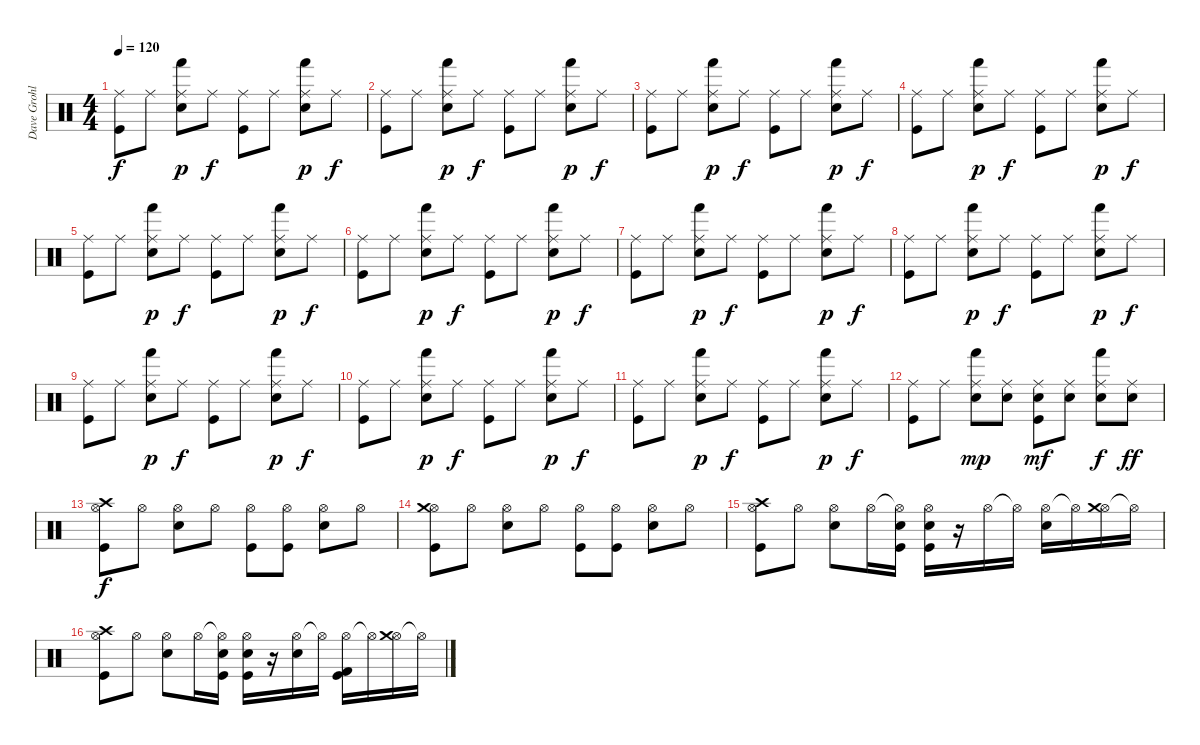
\track ("Dave Grohl : Drums" "Dave Grohl") {instrument percussion}
\staff {score}
\articulation defaults
\ts (4 4)
\tempo 120
\clef neutral
\ks c
("Ride (middle)" "Kick (hit)").8{dy f} "Ride (middle)".8 ("Ride (middle)" "Hand (hit)" "Electric Snare (hit)").8{dy p} "Ride (middle)".8{dy f} ("Ride (middle)" "Kick (hit)").8 "Ride (middle)".8 ("Ride (middle)" "Hand (hit)" "Electric Snare (hit)").8{dy p} "Ride (middle)".8{dy f} |
("Ride (middle)" "Kick (hit)").8 "Ride (middle)".8 ("Ride (middle)" "Hand (hit)" "Electric Snare (hit)").8{dy p} "Ride (middle)".8{dy f} ("Ride (middle)" "Kick (hit)").8 "Ride (middle)".8 ("Ride (middle)" "Hand (hit)" "Electric Snare (hit)").8{dy p} "Ride (middle)".8{dy f} |
("Ride (middle)" "Kick (hit)").8 "Ride (middle)".8 ("Ride (middle)" "Hand (hit)" "Electric Snare (hit)").8{dy p} "Ride (middle)".8{dy f} ("Ride (middle)" "Kick (hit)").8 "Ride (middle)".8 ("Ride (middle)" "Hand (hit)" "Electric Snare (hit)").8{dy p} "Ride (middle)".8{dy f} |
("Ride (middle)" "Kick (hit)").8 "Ride (middle)".8 ("Ride (middle)" "Hand (hit)" "Electric Snare (hit)").8{dy p} "Ride (middle)".8{dy f} ("Ride (middle)" "Kick (hit)").8 "Ride (middle)".8 ("Ride (middle)" "Hand (hit)" "Electric Snare (hit)").8{dy p} "Ride (middle)".8{dy f} |
("Ride (middle)" "Kick (hit)").8 "Ride (middle)".8 ("Ride (middle)" "Hand (hit)" "Electric Snare (hit)").8{dy p} "Ride (middle)".8{dy f} ("Ride (middle)" "Kick (hit)").8 "Ride (middle)".8 ("Ride (middle)" "Hand (hit)" "Electric Snare (hit)").8{dy p} "Ride (middle)".8{dy f} |
("Ride (middle)" "Kick (hit)").8 "Ride (middle)".8 ("Ride (middle)" "Hand (hit)" "Electric Snare (hit)").8{dy p} "Ride (middle)".8{dy f} ("Ride (middle)" "Kick (hit)").8 "Ride (middle)".8 ("Ride (middle)" "Hand (hit)" "Electric Snare (hit)").8{dy p} "Ride (middle)".8{dy f} |
("Ride (middle)" "Kick (hit)").8 "Ride (middle)".8 ("Ride (middle)" "Hand (hit)" "Electric Snare (hit)").8{dy p} "Ride (middle)".8{dy f} ("Ride (middle)" "Kick (hit)").8 "Ride (middle)".8 ("Ride (middle)" "Hand (hit)" "Electric Snare (hit)").8{dy p} "Ride (middle)".8{dy f} |
("Ride (middle)" "Kick (hit)").8 "Ride (middle)".8 ("Ride (middle)" "Hand (hit)" "Electric Snare (hit)").8{dy p} "Ride (middle)".8{dy f} ("Ride (middle)" "Kick (hit)").8 "Ride (middle)".8 ("Ride (middle)" "Hand (hit)" "Electric Snare (hit)").8{dy p} "Ride (middle)".8{dy f} |
("Ride (middle)" "Kick (hit)").8 "Ride (middle)".8 ("Ride (middle)" "Hand (hit)" "Electric Snare (hit)").8{dy p} "Ride (middle)".8{dy f} ("Ride (middle)" "Kick (hit)").8 "Ride (middle)".8 ("Ride (middle)" "Hand (hit)" "Electric Snare (hit)").8{dy p} "Ride (middle)".8{dy f} |
("Ride (middle)" "Kick (hit)").8 "Ride (middle)".8 ("Ride (middle)" "Hand (hit)" "Electric Snare (hit)").8{dy p} "Ride (middle)".8{dy f} ("Ride (middle)" "Kick (hit)").8 "Ride (middle)".8 ("Ride (middle)" "Hand (hit)" "Electric Snare (hit)").8{dy p} "Ride (middle)".8{dy f} |
("Ride (middle)" "Kick (hit)").8 "Ride (middle)".8 ("Ride (middle)" "Hand (hit)" "Electric Snare (hit)").8{dy p} "Ride (middle)".8{dy f} ("Ride (middle)" "Kick (hit)").8 "Ride (middle)".8 ("Ride (middle)" "Hand (hit)" "Electric Snare (hit)").8{dy p} "Ride (middle)".8{dy f} |
("Ride (middle)" "Kick (hit)").8 "Ride (middle)".8 ("Ride (middle)" "Hand (hit)" "Snare (hit) 2").8{dy mp} ("Ride (middle)" "Snare (hit) 2").8 ("Ride (middle)" "Snare (hit) 2" "Kick (hit)").8{dy mf} ("Ride (middle)" "Snare (hit) 2").8 ("Ride (middle)" "Hand (hit)" "Snare (hit) 2").8{dy f} ("Ride (middle)" "Snare (hit) 2").8{dy ff} |
("Hi-Hat (open)" "Crash high (hit)" "Kick (hit)").8{dy f} "Hi-Hat (open)".8 ("Hi-Hat (open)" "Snare (hit) 2").8 "Hi-Hat (open)".8 ("Hi-Hat (open)" "Kick (hit)").8 ("Hi-Hat (open)" "Kick (hit)").8 ("Hi-Hat (open)" "Snare (hit) 2").8 "Hi-Hat (open)".8 |
("Hi-Hat (open)" "Crash medium (hit)" "Kick (hit)").8 "Hi-Hat (open)".8 ("Hi-Hat (open)" "Snare (hit) 2").8 "Hi-Hat (open)".8 ("Hi-Hat (open)" "Kick (hit)").8 ("Hi-Hat (open)" "Kick (hit)").8 ("Hi-Hat (open)" "Snare (hit) 2").8 "Hi-Hat (open)".8 |
("Hi-Hat (open)" "Crash high (hit)" "Kick (hit)").8 "Hi-Hat (open)".8 ("Hi-Hat (open)" "Snare (hit) 2").8 "Hi-Hat (open)".16 ("Hi-Hat (open)"{t} "Snare (hit) 2" "Kick (hit)").16 ("Hi-Hat (open)" "Snare (hit) 2" "Kick (hit)").16 r.16 "Hi-Hat (open)".16 "Hi-Hat (open)"{t}.16 ("Hi-Hat (open)" "Snare (hit) 2").16 "Hi-Hat (open)"{t}.16 ("Hi-Hat (open)" "Crash medium (hit)").16 "Hi-Hat (open)"{t}.16 |
("Hi-Hat (open)" "Crash high (hit)" "Kick (hit)").8 "Hi-Hat (open)".8 ("Hi-Hat (open)" "Snare (hit) 2").8 "Hi-Hat (open)".16 ("Hi-Hat (open)"{t} "Snare (hit) 2" "Kick (hit)").16 ("Hi-Hat (open)" "Snare (hit) 2" "Kick (hit)").16 r.16 ("Hi-Hat (open)" "Snare (hit) 2").16 "Hi-Hat (open)"{t}.16 ("Hi-Hat (open)" "Kick (hit)" "Kick (hit) 2").16 "Hi-Hat (open)"{t}.16 ("Hi-Hat (open)" "Crash medium (hit)").16 "Hi-Hat (open)"{t}.16
